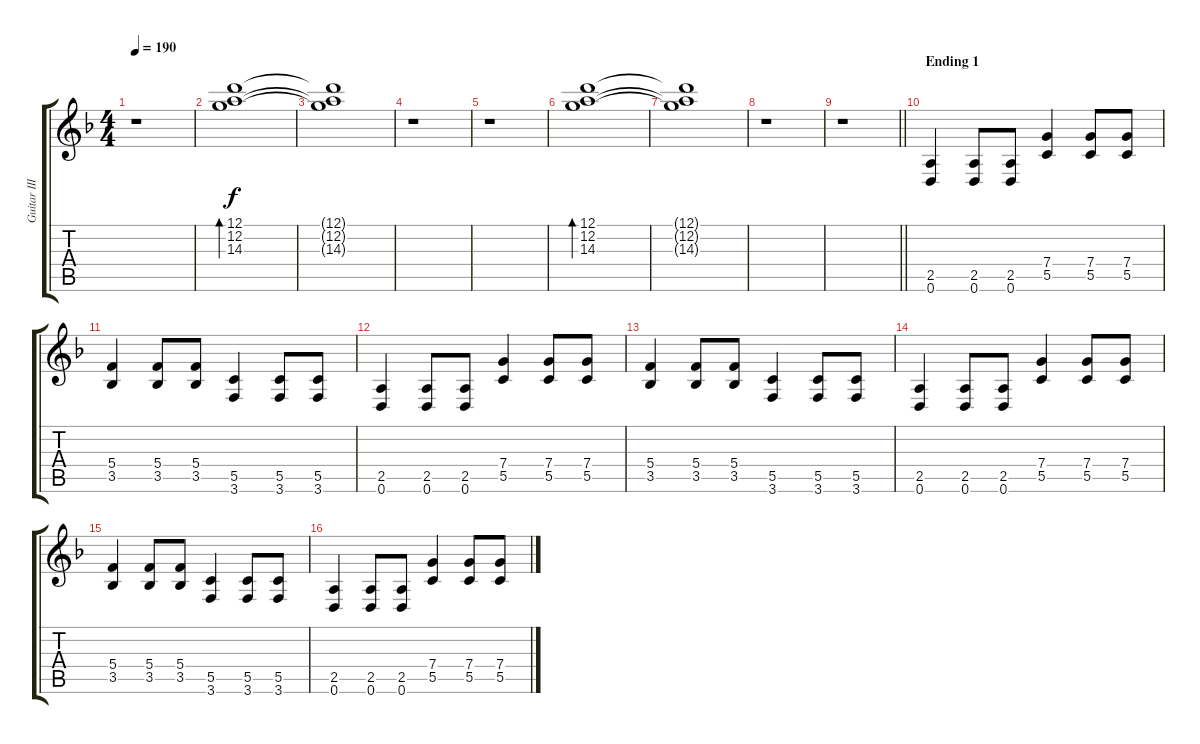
\track ("Guitar III" "Guitar III") {instrument distortionguitar}
\staff {score tabs}
\tuning (D4 A3 F3 C3 G2 D2) {hide}
\ts (4 4)
\tempo 190
\clef g2
\ks dminor
r.1{dy f} |
(12.1 12.2 14.3).1{bd 120} |
(12.1{t} 12.2{t} 14.3{t}).1 |
r.1 |
r.1 |
(12.1 12.2 14.3).1{bd 120} |
(12.1{t} 12.2{t} 14.3{t}).1 |
r.1 |
\barLineRight lightlight
r.1 |
\section ("" "Ending 1")
(2.5 0.6).4{instrument distortionguitar} (2.5 0.6).8 (2.5 0.6).8 (7.4 5.5).4 (7.4 5.5).8 (7.4 5.5).8 |
(5.4 3.5).4 (5.4 3.5).8 (5.4 3.5).8 (5.5 3.6).4 (5.5 3.6).8 (5.5 3.6).8 |
(2.5 0.6).4 (2.5 0.6).8 (2.5 0.6).8 (7.4 5.5).4 (7.4 5.5).8 (7.4 5.5).8 |
(5.4 3.5).4 (5.4 3.5).8 (5.4 3.5).8 (5.5 3.6).4 (5.5 3.6).8 (5.5 3.6).8 |
(2.5 0.6).4 (2.5 0.6).8 (2.5 0.6).8 (7.4 5.5).4 (7.4 5.5).8 (7.4 5.5).8 |
(5.4 3.5).4 (5.4 3.5).8 (5.4 3.5).8 (5.5 3.6).4 (5.5 3.6).8 (5.5 3.6).8 |
(2.5 0.6).4 (2.5 0.6).8 (2.5 0.6).8 (7.4 5.5).4 (7.4 5.5).8 (7.4 5.5).8
